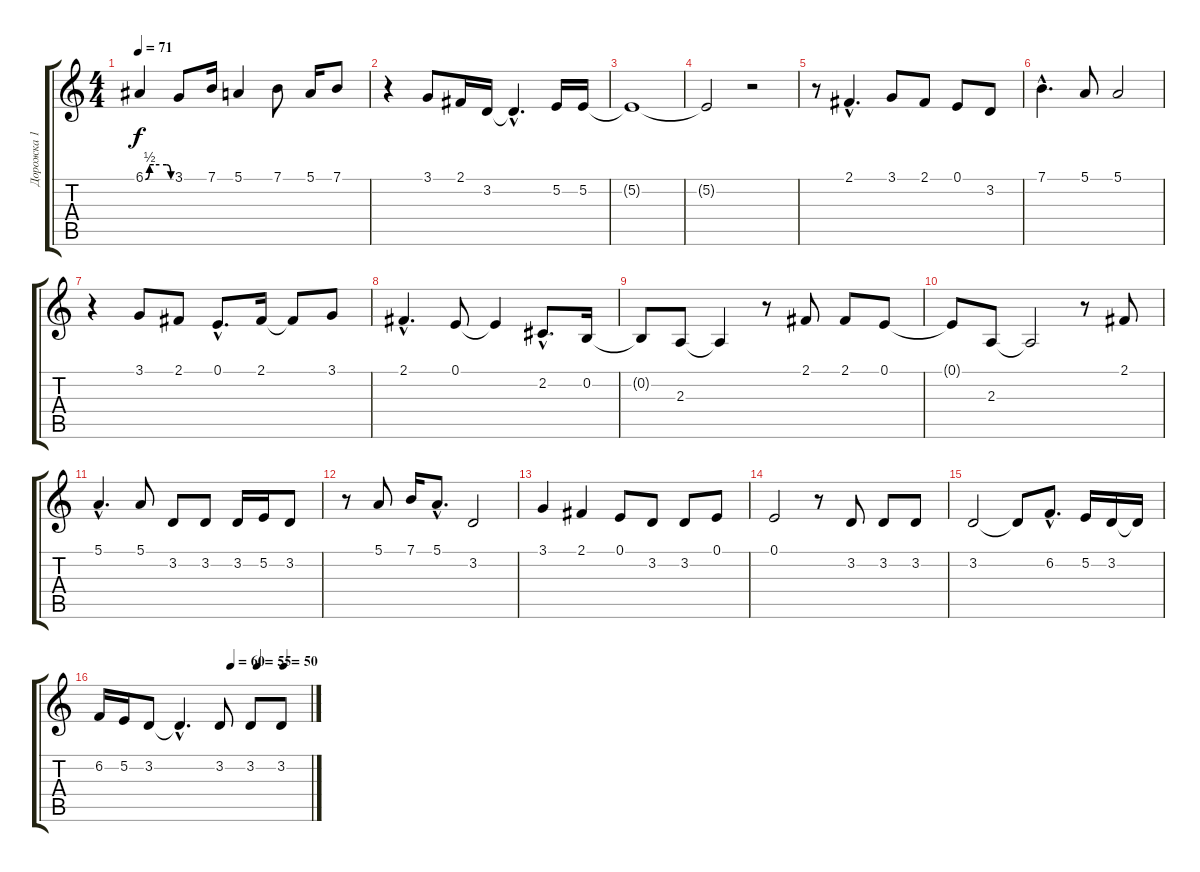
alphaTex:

\track ("Дорожка 1" "Дорожка 1") {instrument trumpet}
\staff {score tabs}
\tuning (E4 B3 G3 D3 A2 E2) {hide}
\ts (4 4)
\tempo 71
\clef g2
\ks c
6.1{be (custom 0 0 10 2 20 2 50 2 60 0)}.4{dy f} 3.1.8 7.1.16 5.1.4 7.1.8 5.1.16 7.1.8 |
r.4 3.1.8 2.1.16 3.2.16 3.2{hac t}.4{d} 5.2.16 5.2.16 |
5.2{t}.1 |
5.2{t}.2 r.2 |
r.8 2.1{hac}.4{d volume 12} 3.1.8 2.1.8 0.1.8 3.2.8 |
7.1{hac}.4{d} 5.1.8 5.1.2 |
r.4 3.1.8 2.1.8 0.1{hac}.8{d} 2.1.16 2.1{t}.8 3.1.8 |
2.1{hac}.4{d} 0.1.8 0.1{t}.4 2.2{hac}.8{d} 0.2.16 |
0.2{t}.8 2.3.8 2.3{t}.4 r.8 2.1.8 2.1.8 0.1.8 |
0.1{t}.8 2.3.8 2.3{t}.2 r.8 2.1.8 |
5.1{hac}.4{d} 5.1.8 3.2.8 3.2.8 3.2.16 5.2.16 3.2.8 |
r.8 5.1.8 7.1.16 5.1{hac}.8{d} 3.2.2 |
3.1.4 2.1.4 0.1.8 3.2.8 3.2.8 0.1.8 |
0.1.2 r.8 3.2.8 3.2.8 3.2.8 |
3.2.2 3.2{t}.8 6.2{hac}.8{d} 5.2.16 3.2.16 3.2{t}.16 |
\tempo (60 0.625)
\tempo (55 0.75)
\tempo (50 0.875)
6.2.16 5.2.16 3.2.8 3.2{hac t}.4{d} 3.2.8 3.2.8 3.2.8
